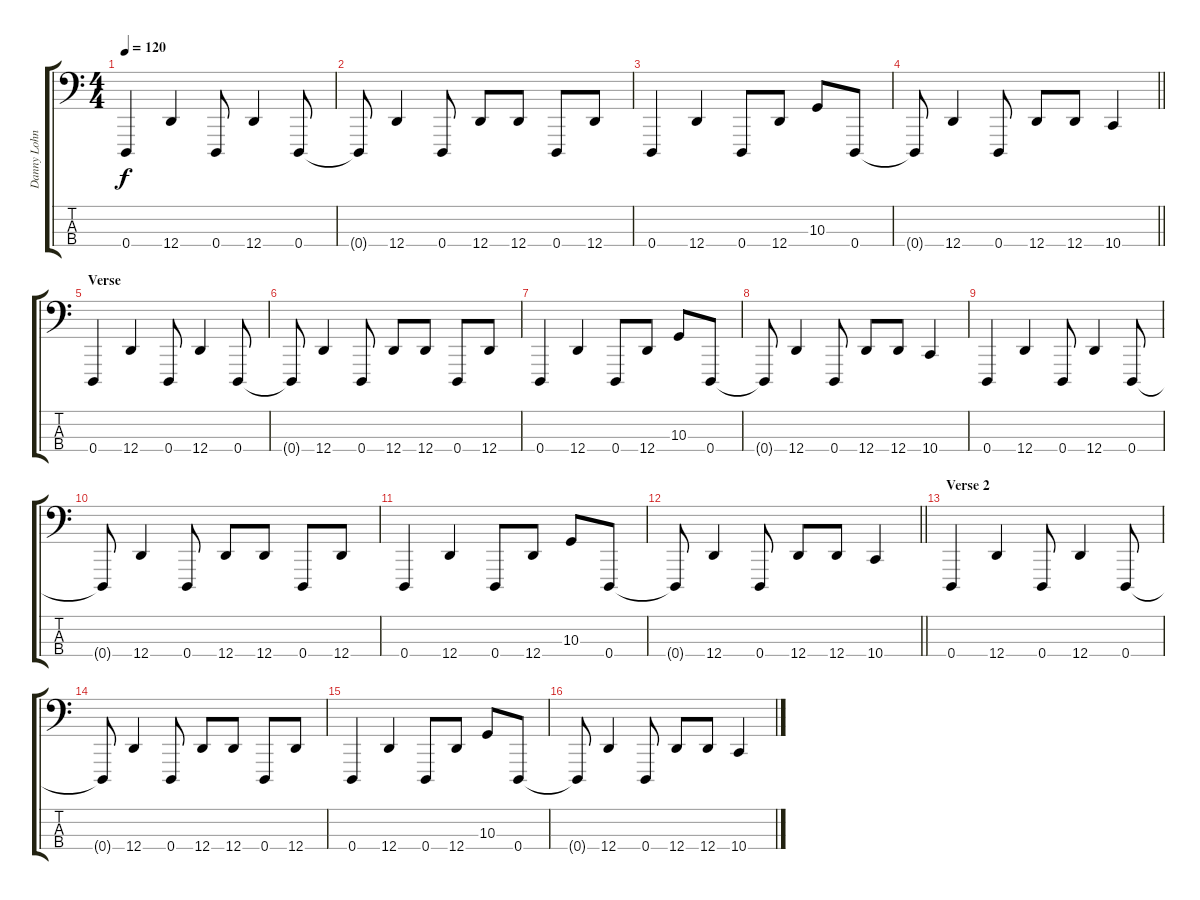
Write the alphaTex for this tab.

\track ("Danny Lohner (Bass)" "Danny Lohn") {instrument lead2sawtooth}
\staff {score tabs}
\tuning (G2 D2 A1 D1) {hide}
\ts (4 4)
\section ("" "")
\tempo 120
\clef f4
\ks c
0.4.4{dy f} 12.4.4 0.4.8 12.4.4 0.4.8 |
0.4{t}.8 12.4.4 0.4.8 12.4.8 12.4.8 0.4.8 12.4.8 |
0.4.4 12.4.4 0.4.8 12.4.8 10.3.8 0.4.8 |
\barLineRight lightlight
0.4{t}.8 12.4.4 0.4.8 12.4.8 12.4.8 10.4.4 |
\section ("" "Verse")
0.4.4 12.4.4 0.4.8 12.4.4 0.4.8 |
0.4{t}.8 12.4.4 0.4.8 12.4.8 12.4.8 0.4.8 12.4.8 |
0.4.4 12.4.4 0.4.8 12.4.8 10.3.8 0.4.8 |
0.4{t}.8 12.4.4 0.4.8 12.4.8 12.4.8 10.4.4 |
0.4.4 12.4.4 0.4.8 12.4.4 0.4.8 |
0.4{t}.8 12.4.4 0.4.8 12.4.8 12.4.8 0.4.8 12.4.8 |
0.4.4 12.4.4 0.4.8 12.4.8 10.3.8 0.4.8 |
\barLineRight lightlight
0.4{t}.8 12.4.4 0.4.8 12.4.8 12.4.8 10.4.4 |
\section ("" "Verse 2")
0.4.4 12.4.4 0.4.8 12.4.4 0.4.8 |
0.4{t}.8 12.4.4 0.4.8 12.4.8 12.4.8 0.4.8 12.4.8 |
0.4.4 12.4.4 0.4.8 12.4.8 10.3.8 0.4.8 |
0.4{t}.8 12.4.4 0.4.8 12.4.8 12.4.8 10.4.4
